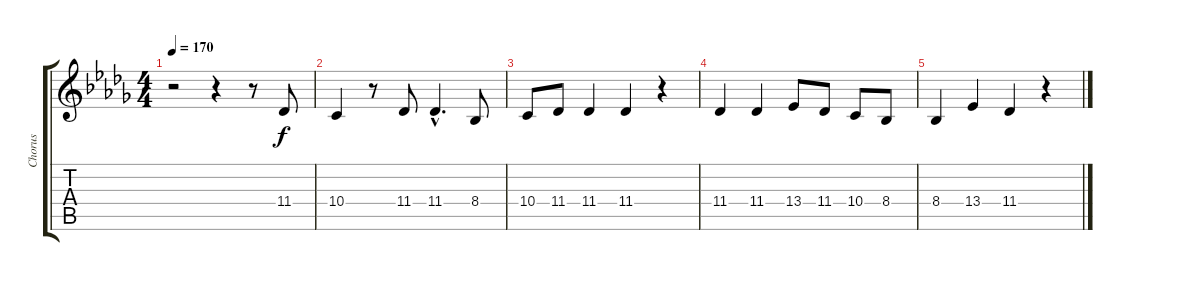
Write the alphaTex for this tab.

\track ("Chorus" "Chorus") {instrument sopranosax}
\staff {score tabs}
\tuning (E4 B3 G3 D3 A2 E2) {hide}
\ts (4 4)
\tempo 170
\clef g2
\ks db
r.2{dy f} r.4 r.8 11.4.8 |
10.4.4 r.8 11.4.8 11.4{hac}.4{d} 8.4.8 |
10.4.8 11.4.8 11.4.4 11.4.4 r.4 |
11.4.4 11.4.4 13.4.8 11.4.8 10.4.8 8.4.8 |
8.4.4 13.4.4 11.4.4 r.4
